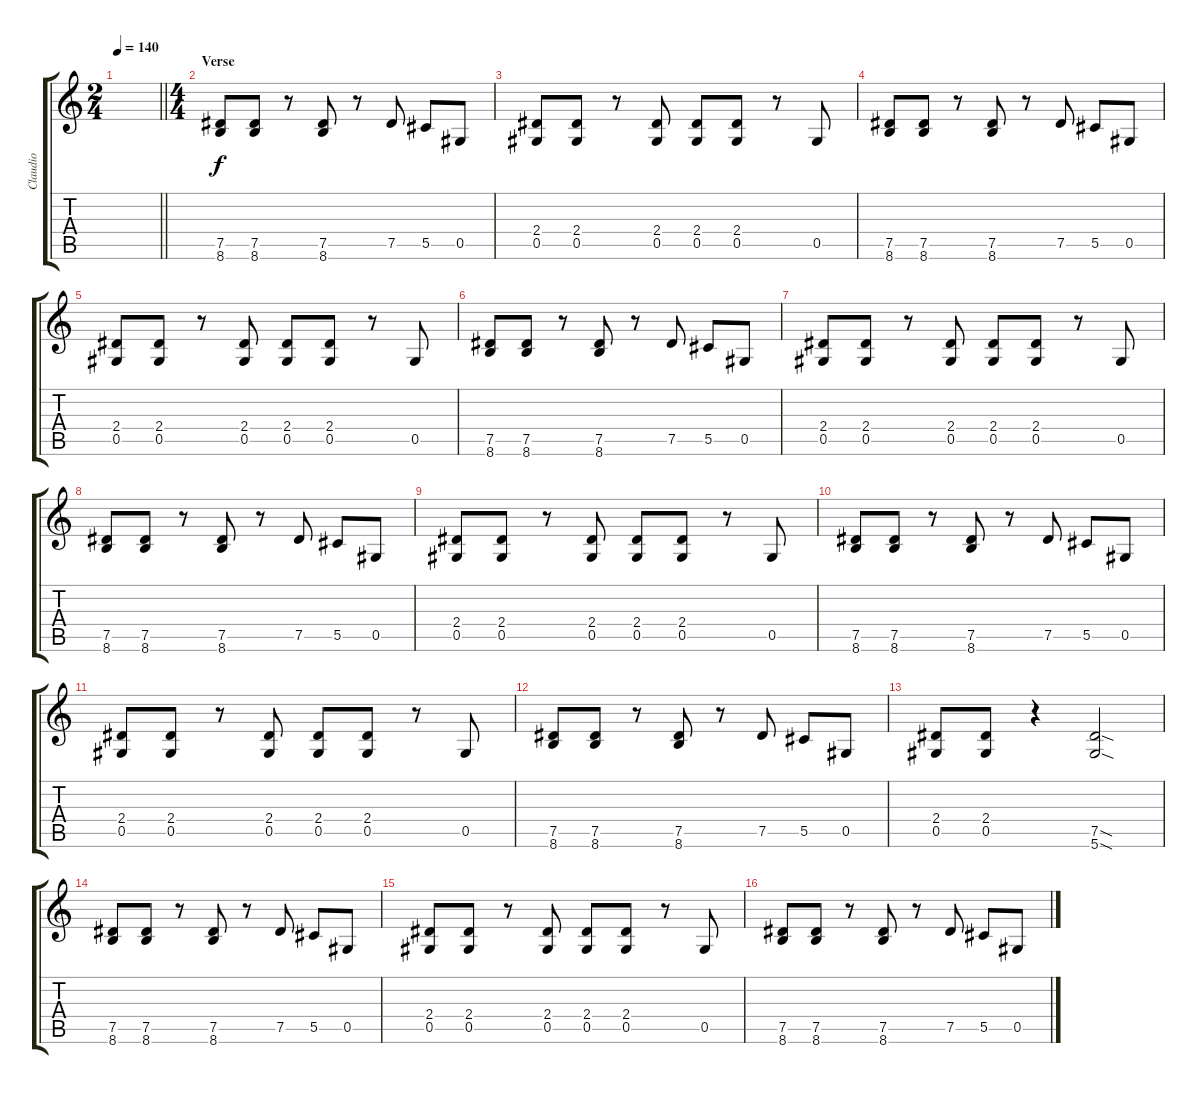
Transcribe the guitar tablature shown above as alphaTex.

\track ("Claudio" "Claudio") {instrument electricguitarmuted}
\staff {score tabs}
\tuning (Eb4 Bb3 Gb3 Db3 Ab2 Eb2) {hide}
\ts (2 4)
\tempo 140
\clef g2
\barLineRight lightlight
\ks c
|
\ts (4 4)
\section ("" "Verse")
(7.5 8.6).8 (7.5 8.6).8 r.8 (7.5 8.6).8 r.8 7.5.8 5.5.8 0.5.8 |
(2.4 0.5).8 (2.4 0.5).8 r.8 (2.4 0.5).8 (2.4 0.5).8 (2.4 0.5).8 r.8 0.5.8 |
(7.5 8.6).8 (7.5 8.6).8 r.8 (7.5 8.6).8 r.8 7.5.8 5.5.8 0.5.8 |
(2.4 0.5).8 (2.4 0.5).8 r.8 (2.4 0.5).8 (2.4 0.5).8 (2.4 0.5).8 r.8 0.5.8 |
(7.5 8.6).8 (7.5 8.6).8 r.8 (7.5 8.6).8 r.8 7.5.8 5.5.8 0.5.8 |
(2.4 0.5).8 (2.4 0.5).8 r.8 (2.4 0.5).8 (2.4 0.5).8 (2.4 0.5).8 r.8 0.5.8 |
(7.5 8.6).8 (7.5 8.6).8 r.8 (7.5 8.6).8 r.8 7.5.8 5.5.8 0.5.8 |
(2.4 0.5).8 (2.4 0.5).8 r.8 (2.4 0.5).8 (2.4 0.5).8 (2.4 0.5).8 r.8 0.5.8 |
(7.5 8.6).8 (7.5 8.6).8 r.8 (7.5 8.6).8 r.8 7.5.8 5.5.8 0.5.8 |
(2.4 0.5).8 (2.4 0.5).8 r.8 (2.4 0.5).8 (2.4 0.5).8 (2.4 0.5).8 r.8 0.5.8 |
(7.5 8.6).8 (7.5 8.6).8 r.8 (7.5 8.6).8 r.8 7.5.8 5.5.8 0.5.8 |
(2.4 0.5).8 (2.4 0.5).8 r.4 (7.5{sod} 5.6{sod}).2 |
(7.5 8.6).8 (7.5 8.6).8 r.8 (7.5 8.6).8 r.8 7.5.8 5.5.8 0.5.8 |
(2.4 0.5).8 (2.4 0.5).8 r.8 (2.4 0.5).8 (2.4 0.5).8 (2.4 0.5).8 r.8 0.5.8 |
(7.5 8.6).8 (7.5 8.6).8 r.8 (7.5 8.6).8 r.8 7.5.8 5.5.8 0.5.8
